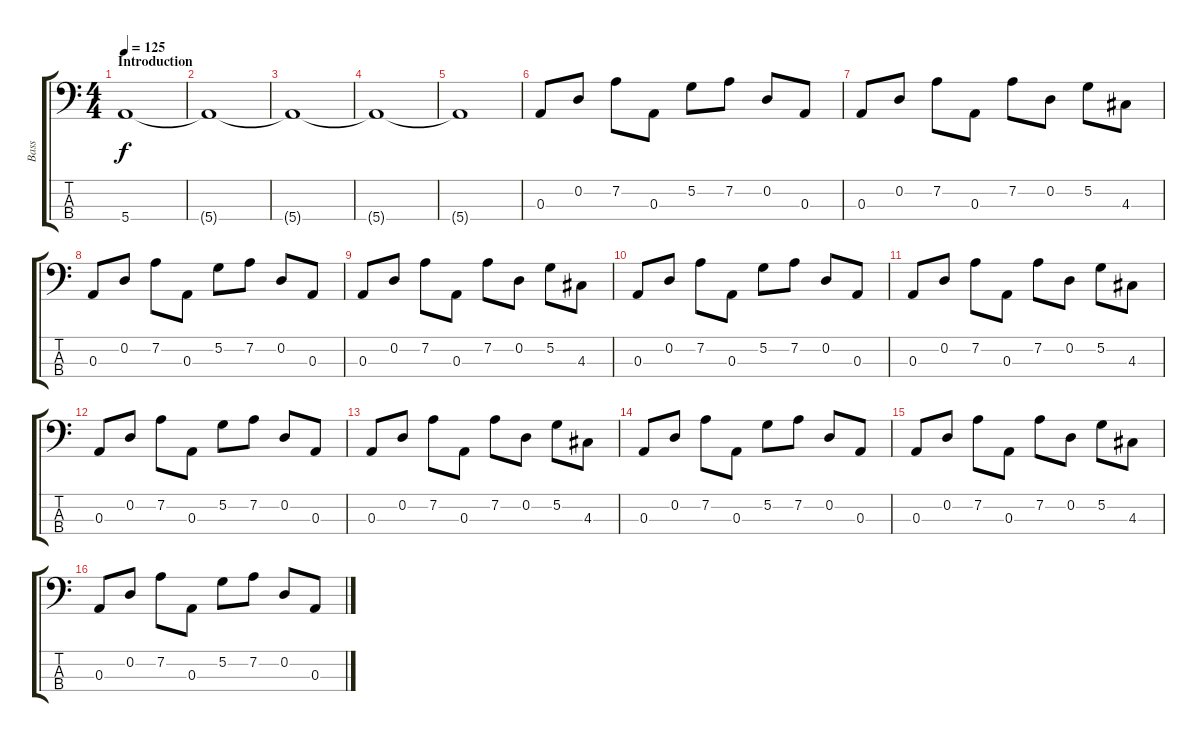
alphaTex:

\track ("Bass" "Bass") {instrument electricbassfinger}
\staff {score tabs}
\tuning (G2 D2 A1 E1) {hide}
\ts (4 4)
\section ("" "Introduction")
\tempo 125
\clef f4
\ks c
5.4.1{dy f instrument electricbassfinger} |
5.4{t}.1{volume 6} |
5.4{t}.1 |
5.4{t}.1{volume 0} |
5.4{t}.1 |
0.3.8{volume 12} 0.2.8 7.2.8 0.3.8 5.2.8 7.2.8 0.2.8 0.3.8 |
0.3.8 0.2.8 7.2.8 0.3.8 7.2.8 0.2.8 5.2.8 4.3.8 |
0.3.8 0.2.8 7.2.8 0.3.8 5.2.8 7.2.8 0.2.8 0.3.8 |
0.3.8 0.2.8 7.2.8 0.3.8 7.2.8 0.2.8 5.2.8 4.3.8 |
0.3.8 0.2.8 7.2.8 0.3.8 5.2.8 7.2.8 0.2.8 0.3.8 |
0.3.8 0.2.8 7.2.8 0.3.8 7.2.8 0.2.8 5.2.8 4.3.8 |
0.3.8 0.2.8 7.2.8 0.3.8 5.2.8 7.2.8 0.2.8 0.3.8 |
0.3.8 0.2.8 7.2.8 0.3.8 7.2.8 0.2.8 5.2.8 4.3.8 |
0.3.8 0.2.8 7.2.8 0.3.8 5.2.8 7.2.8 0.2.8 0.3.8 |
0.3.8 0.2.8 7.2.8 0.3.8 7.2.8 0.2.8 5.2.8 4.3.8 |
0.3.8 0.2.8 7.2.8 0.3.8 5.2.8 7.2.8 0.2.8 0.3.8
